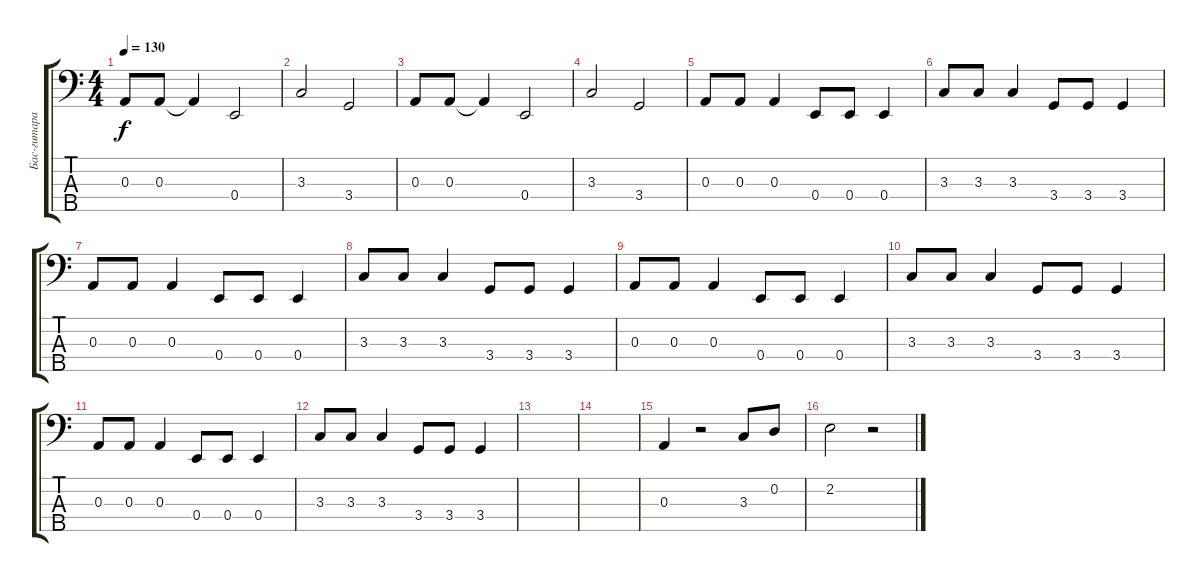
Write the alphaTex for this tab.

\track ("Бас-гитара (Нагаш)" "Бас-гитара") {instrument electricbassfinger}
\staff {score tabs}
\tuning (G2 D2 A1 E1 B0) {hide}
\ts (4 4)
\tempo 130
\clef f4
\ks c
0.3.8{dy f} 0.3.8 0.3{t}.4 0.4.2 |
3.3.2 3.4.2 |
0.3.8 0.3.8 0.3{t}.4 0.4.2 |
3.3.2 3.4.2 |
0.3.8 0.3.8 0.3.4 0.4.8 0.4.8 0.4.4 |
3.3.8 3.3.8 3.3.4 3.4.8 3.4.8 3.4.4 |
0.3.8 0.3.8 0.3.4 0.4.8 0.4.8 0.4.4 |
3.3.8 3.3.8 3.3.4 3.4.8 3.4.8 3.4.4 |
0.3.8 0.3.8 0.3.4 0.4.8 0.4.8 0.4.4 |
3.3.8 3.3.8 3.3.4 3.4.8 3.4.8 3.4.4 |
0.3.8 0.3.8 0.3.4 0.4.8 0.4.8 0.4.4 |
3.3.8 3.3.8 3.3.4 3.4.8 3.4.8 3.4.4 |
|
|
0.3.4 r.2 3.3.8 0.2.8 |
2.2.2 r.2
